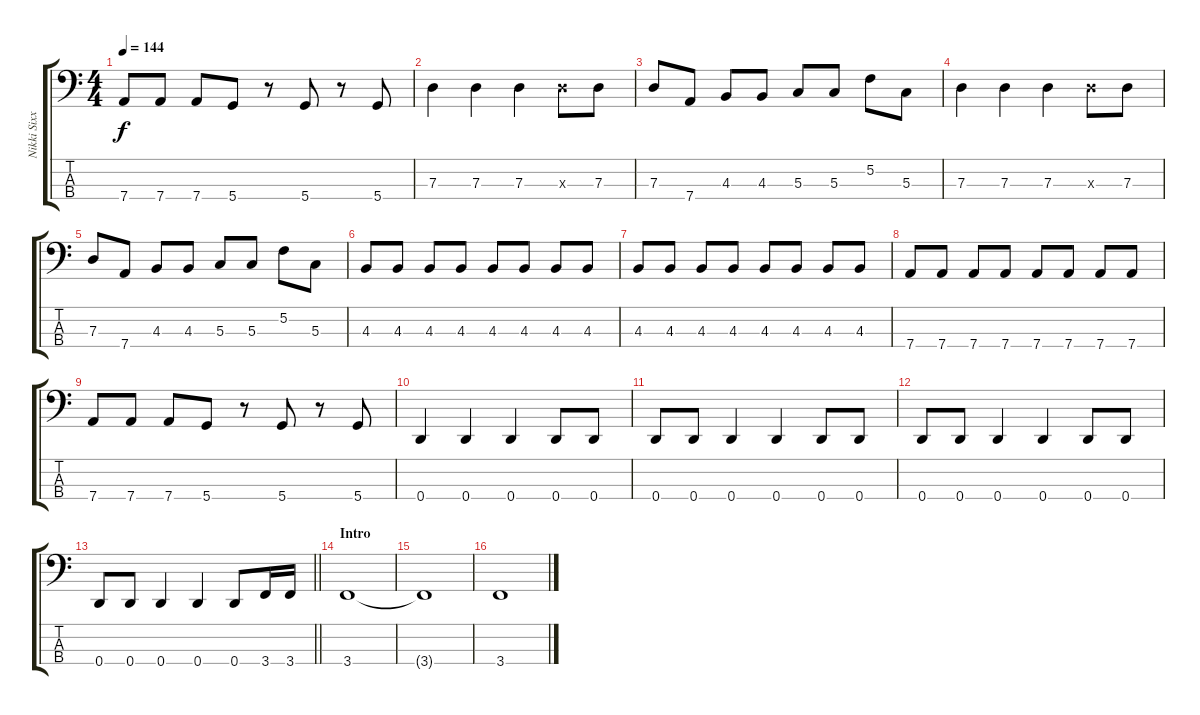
\track ("Nikki Sixx" "Nikki Sixx") {instrument electricbasspick}
\staff {score tabs}
\tuning (F2 C2 G1 D1) {hide}
\ts (4 4)
\tempo 144
\clef f4
\ks c
7.4.8{dy f} 7.4.8 7.4.8 5.4.8 r.8 5.4.8 r.8 5.4.8 |
7.3.4 7.3.4 7.3.4 7.3{x}.8 7.3.8 |
7.3.8 7.4.8 4.3.8 4.3.8 5.3.8 5.3.8 5.2.8 5.3.8 |
7.3.4 7.3.4 7.3.4 7.3{x}.8 7.3.8 |
7.3.8 7.4.8 4.3.8 4.3.8 5.3.8 5.3.8 5.2.8 5.3.8 |
4.3.8 4.3.8 4.3.8 4.3.8 4.3.8 4.3.8 4.3.8 4.3.8 |
4.3.8 4.3.8 4.3.8 4.3.8 4.3.8 4.3.8 4.3.8 4.3.8 |
7.4.8 7.4.8 7.4.8 7.4.8 7.4.8 7.4.8 7.4.8 7.4.8 |
7.4.8 7.4.8 7.4.8 5.4.8 r.8 5.4.8 r.8 5.4.8 |
0.4.4 0.4.4 0.4.4 0.4.8 0.4.8 |
0.4.8 0.4.8 0.4.4 0.4.4 0.4.8 0.4.8 |
0.4.8 0.4.8 0.4.4 0.4.4 0.4.8 0.4.8 |
\barLineRight lightlight
0.4.8 0.4.8 0.4.4 0.4.4 0.4.8 3.4.16 3.4.16 |
\section ("" "Intro")
3.4.1 |
3.4{t}.1 |
3.4.1
